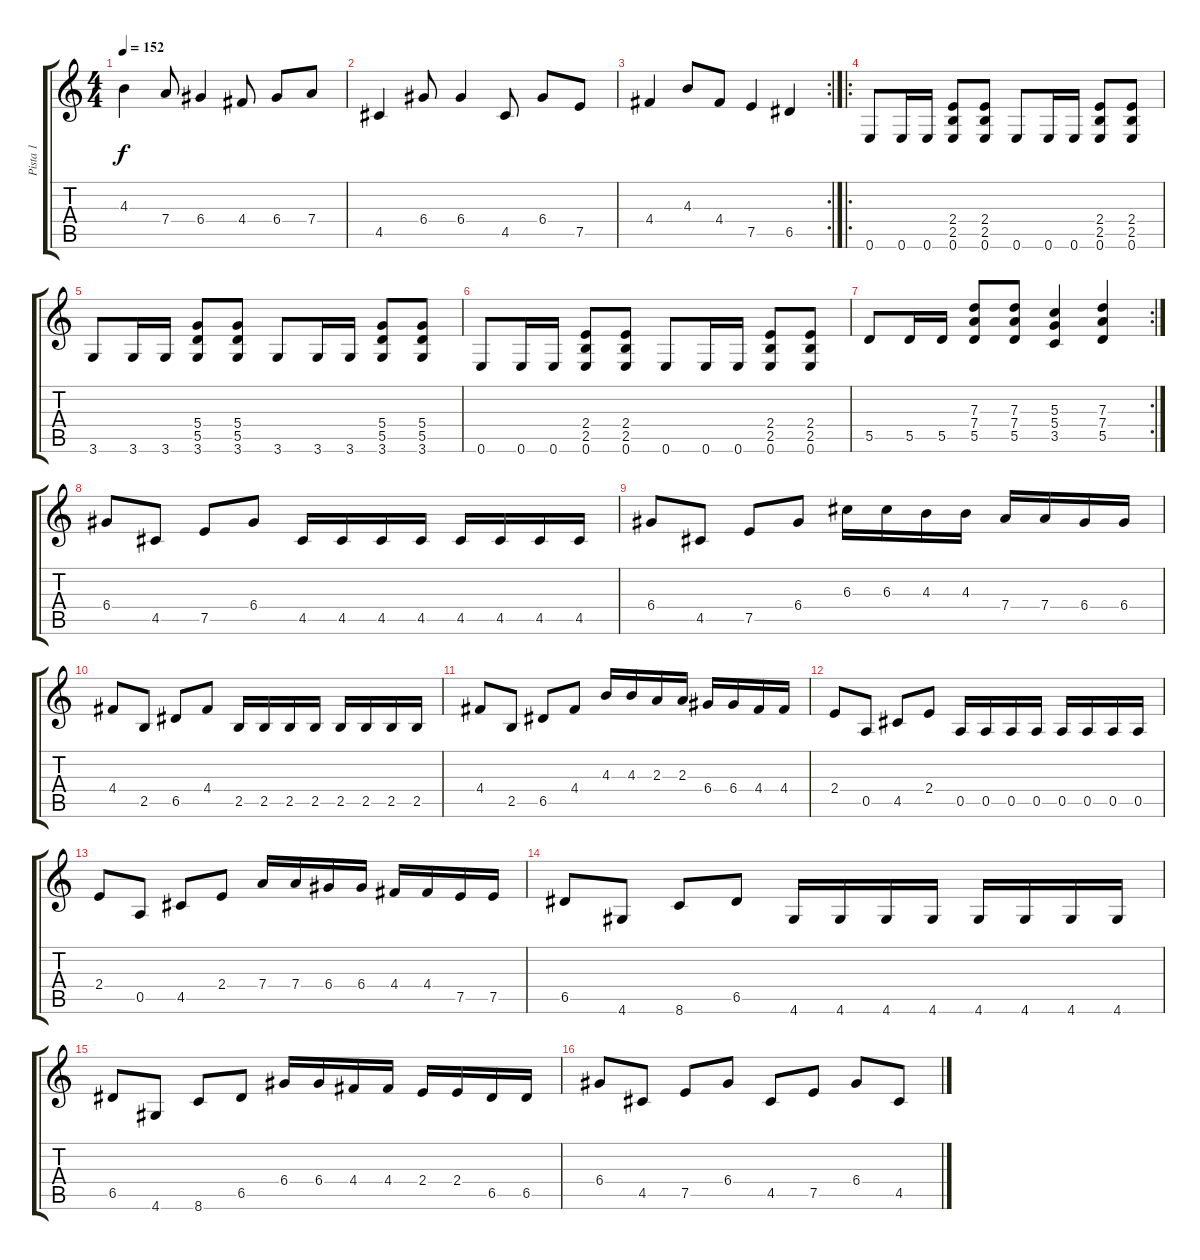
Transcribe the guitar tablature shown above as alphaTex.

\track ("Pista 1" "Pista 1") {instrument distortionguitar}
\staff {score tabs}
\tuning (E4 B3 G3 D3 A2 E2) {hide}
\ts (4 4)
\tempo 152
\clef g2
\ks c
4.3.4{dy f} 7.4.8 6.4.4 4.4.8 6.4.8 7.4.8 |
4.5.4 6.4.8 6.4.4 4.5.8 6.4.8 7.5.8 |
\rc 2
4.4.4 4.3.8 4.4.8 7.5.4 6.5.4 |
\ro
0.6.8 0.6.16 0.6.16 (2.4 2.5 0.6).8 (2.4 2.5 0.6).8 0.6.8 0.6.16 0.6.16 (2.4 2.5 0.6).8 (2.4 2.5 0.6).8 |
3.6.8 3.6.16 3.6.16 (5.4 5.5 3.6).8 (5.4 5.5 3.6).8 3.6.8 3.6.16 3.6.16 (5.4 5.5 3.6).8 (5.4 5.5 3.6).8 |
0.6.8 0.6.16 0.6.16 (2.4 2.5 0.6).8 (2.4 2.5 0.6).8 0.6.8 0.6.16 0.6.16 (2.4 2.5 0.6).8 (2.4 2.5 0.6).8 |
\rc 2
5.5.8 5.5.16 5.5.16 (7.3 7.4 5.5).8 (7.3 7.4 5.5).8 (5.3 5.4 3.5).4 (7.3 7.4 5.5).4 |
6.4.8 4.5.8 7.5.8 6.4.8 4.5.16 4.5.16 4.5.16 4.5.16 4.5.16 4.5.16 4.5.16 4.5.16 |
6.4.8 4.5.8 7.5.8 6.4.8 6.3.16 6.3.16 4.3.16 4.3.16 7.4.16 7.4.16 6.4.16 6.4.16 |
4.4.8 2.5.8 6.5.8 4.4.8 2.5.16 2.5.16 2.5.16 2.5.16 2.5.16 2.5.16 2.5.16 2.5.16 |
4.4.8 2.5.8 6.5.8 4.4.8 4.3.16 4.3.16 2.3.16 2.3.16 6.4.16 6.4.16 4.4.16 4.4.16 |
2.4.8 0.5.8 4.5.8 2.4.8 0.5.16 0.5.16 0.5.16 0.5.16 0.5.16 0.5.16 0.5.16 0.5.16 |
2.4.8 0.5.8 4.5.8 2.4.8 7.4.16 7.4.16 6.4.16 6.4.16 4.4.16 4.4.16 7.5.16 7.5.16 |
6.5.8 4.6.8 8.6.8 6.5.8 4.6.16 4.6.16 4.6.16 4.6.16 4.6.16 4.6.16 4.6.16 4.6.16 |
6.5.8 4.6.8 8.6.8 6.5.8 6.4.16 6.4.16 4.4.16 4.4.16 2.4.16 2.4.16 6.5.16 6.5.16 |
6.4.8 4.5.8 7.5.8 6.4.8 4.5.8 7.5.8 6.4.8 4.5.8
